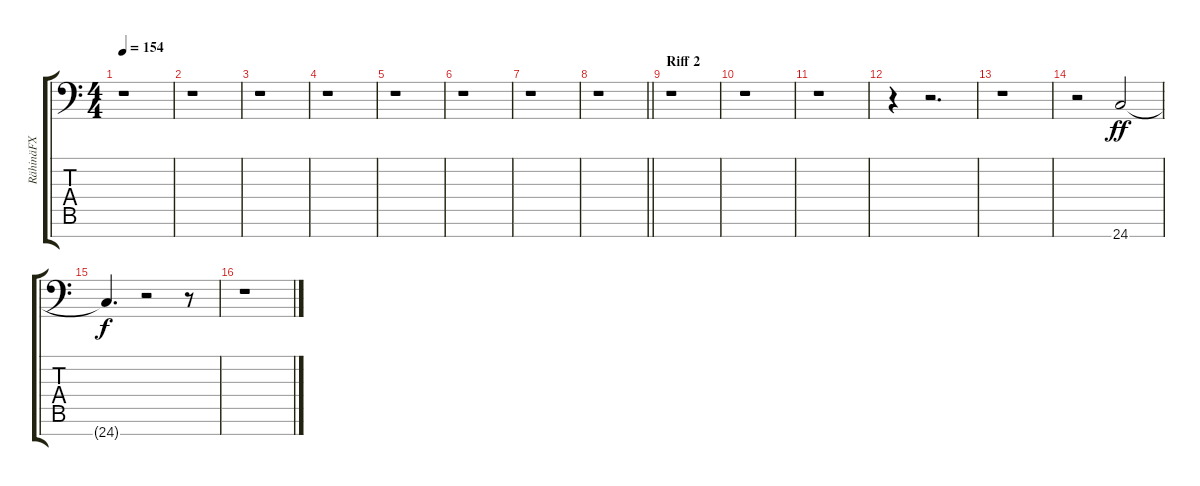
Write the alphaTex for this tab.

\track ("RähinäFX" "RähinäFX") {instrument gunshot}
\staff {score tabs}
\tuning (E4 B3 G3 D3 A2 E2 C-1) {hide}
\ts (4 4)
\tempo 154
\clef f4
\ks c
r.1{dy ff} |
r.1 |
r.1 |
r.1 |
r.1 |
r.1 |
r.1 |
\barLineRight lightlight
r.1 |
\section ("" "Riff 2")
r.1 |
r.1 |
r.1 |
r.4 r.2{d} |
r.1 |
r.2 24.7.2 |
24.7{t}.4{d dy f} r.2 r.8 |
r.1
